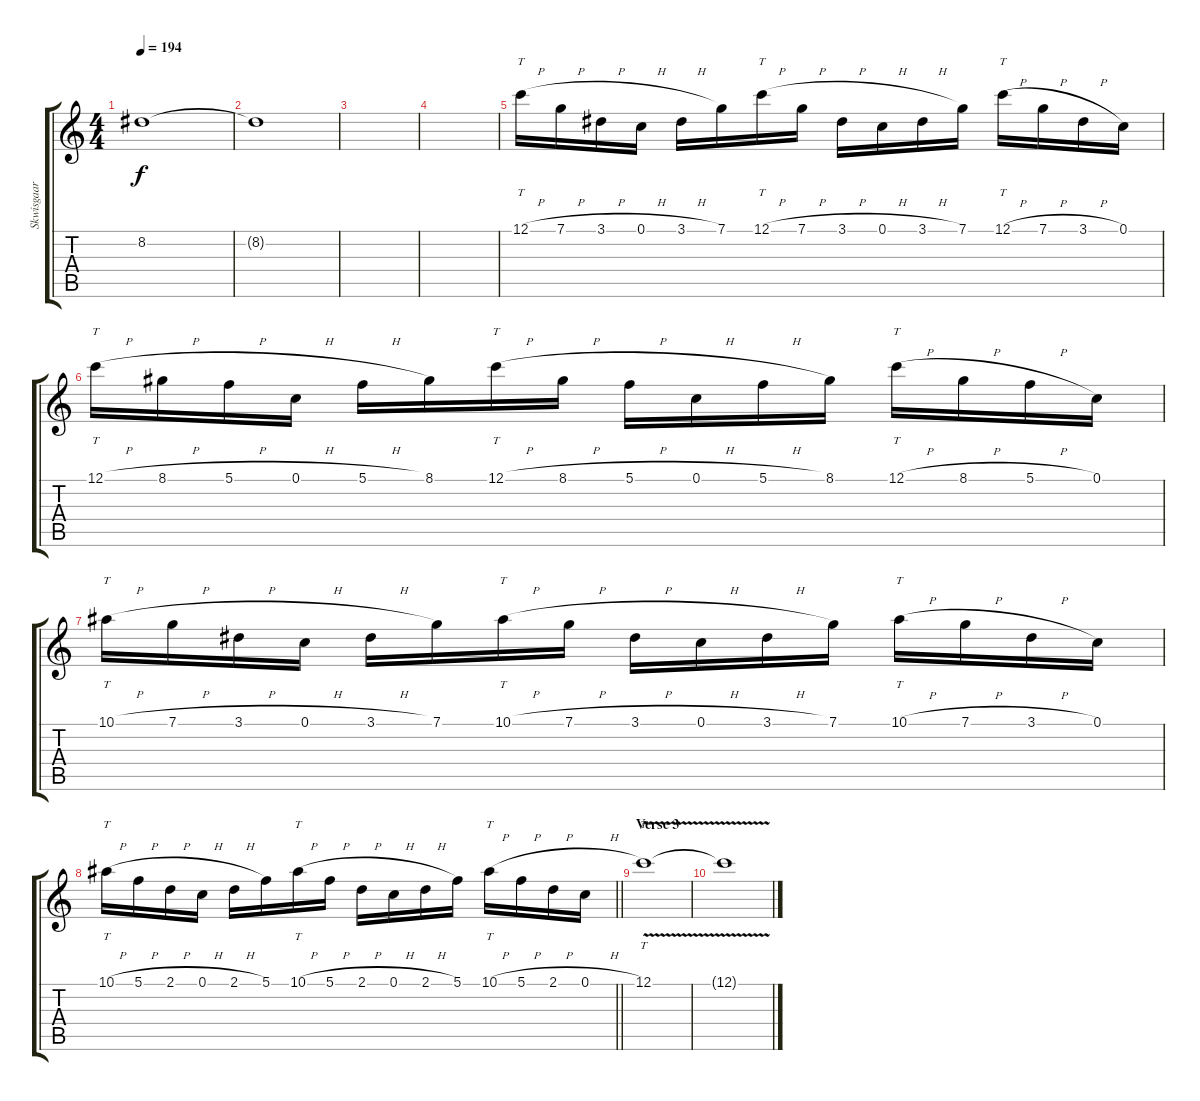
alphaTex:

\track ("Skwisgaar Skwigelf (Solo Guitar 2)" "Skwisgaar ") {instrument distortionguitar}
\staff {score tabs}
\tuning (C4 G3 Eb3 Bb2 F2 C2) {hide}
\ts (4 4)
\tempo 194
\clef g2
\ks c
8.2.1{dy f volume 3} |
8.2{t}.1 |
|
|
12.1{h}.16{tt} 7.1{h}.16 3.1{h}.16 0.1{h}.16 3.1{h}.16 7.1.16 12.1{h}.16{tt} 7.1{h}.16 3.1{h}.16 0.1{h}.16 3.1{h}.16 7.1.16 12.1{h}.16{tt} 7.1{h}.16 3.1{h}.16 0.1.16 |
12.1{h}.16{tt} 8.1{h}.16 5.1{h}.16 0.1{h}.16 5.1{h}.16 8.1.16 12.1{h}.16{tt} 8.1{h}.16 5.1{h}.16 0.1{h}.16 5.1{h}.16 8.1.16 12.1{h}.16{tt} 8.1{h}.16 5.1{h}.16 0.1.16 |
10.1{h}.16{tt} 7.1{h}.16 3.1{h}.16 0.1{h}.16 3.1{h}.16 7.1.16 10.1{h}.16{tt} 7.1{h}.16 3.1{h}.16 0.1{h}.16 3.1{h}.16 7.1.16 10.1{h}.16{tt} 7.1{h}.16 3.1{h}.16 0.1.16 |
\barLineRight lightlight
10.1{h}.16{tt} 5.1{h}.16 2.1{h}.16 0.1{h}.16 2.1{h}.16 5.1.16 10.1{h}.16{tt} 5.1{h}.16 2.1{h}.16 0.1{h}.16 2.1{h}.16 5.1.16 10.1{h}.16{tt} 5.1{h}.16 2.1{h}.16 0.1{h}.16 |
\section ("" "Verse 3")
12.1{v}.1{tt} |
12.1{t}.1
